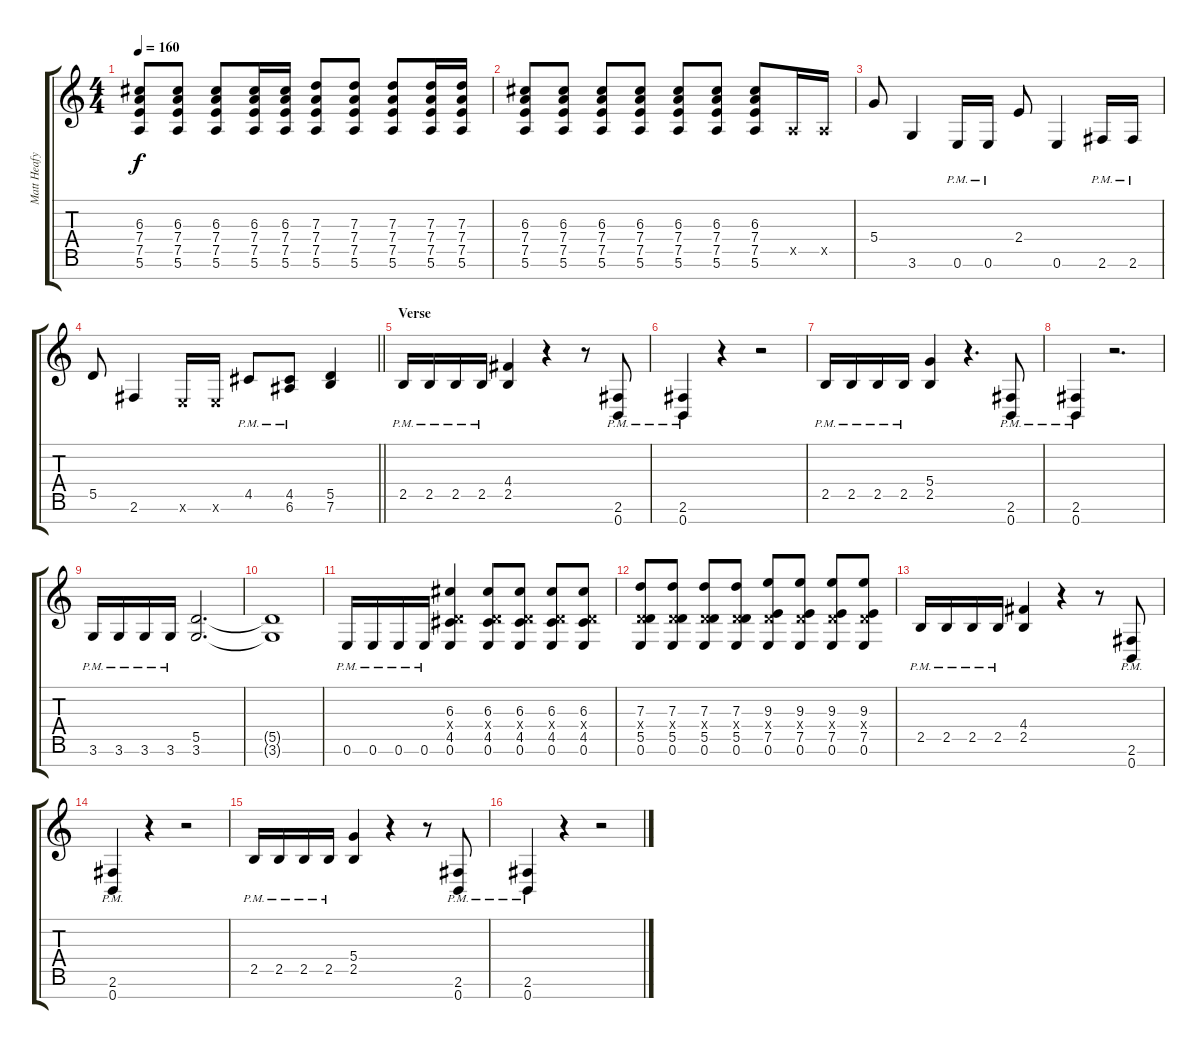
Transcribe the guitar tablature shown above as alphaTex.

\track ("Matt Heafy" "Matt Heafy") {instrument distortionguitar}
\staff {score tabs}
\tuning (E4 B3 G3 D3 A2 E2 B1) {hide}
\ts (4 4)
\tempo 160
\clef g2
\ks c
(6.3 7.4 7.5 5.6).8{dy f} (6.3 7.4 7.5 5.6).8 (6.3 7.4 7.5 5.6).8 (6.3 7.4 7.5 5.6).16 (6.3 7.4 7.5 5.6).16 (7.3 7.4 7.5 5.6).8 (7.3 7.4 7.5 5.6).8 (7.3 7.4 7.5 5.6).8 (7.3 7.4 7.5 5.6).16 (7.3 7.4 7.5 5.6).16 |
(6.3 7.4 7.5 5.6).8 (6.3 7.4 7.5 5.6).8 (6.3 7.4 7.5 5.6).8 (6.3 7.4 7.5 5.6).8 (6.3 7.4 7.5 5.6).8 (6.3 7.4 7.5 5.6).8 (6.3 7.4 7.5 5.6).8 0.5{x}.16 0.5{x}.16 |
5.4.8 3.6.4 0.6{pm}.16 0.6{pm}.16 2.4.8 0.6.4 2.6{pm}.16 2.6{pm}.16 |
\barLineRight lightlight
5.5.8 2.6.4 0.6{x}.16 0.6{x}.16 4.5{pm}.8 (4.5{pm} 6.6{pm}).8 (5.5 7.6).4 |
\section ("" "Verse")
2.5{pm}.16 2.5{pm}.16 2.5{pm}.16 2.5{pm}.16 (4.4 2.5).4 r.4 r.8 (2.6{pm} 0.7{pm}).8 |
(2.6{pm} 0.7{pm}).4 r.4 r.2 |
2.5{pm}.16 2.5{pm}.16 2.5{pm}.16 2.5{pm}.16 (5.4 2.5).4 r.4{d} (2.6{pm} 0.7{pm}).8 |
(2.6{pm} 0.7{pm}).4 r.2{d} |
3.6{pm}.16 3.6{pm}.16 3.6{pm}.16 3.6{pm}.16 (5.5 3.6).2{d} |
(5.5{t} 3.6{t}).1 |
0.6{pm}.16 0.6{pm}.16 0.6{pm}.16 0.6{pm}.16 (6.3 0.4{x} 4.5 0.6).4 (6.3 0.4{x} 4.5 0.6).8 (6.3 0.4{x} 4.5 0.6).8 (6.3 0.4{x} 4.5 0.6).8 (6.3 0.4{x} 4.5 0.6).8 |
(7.3 0.4{x} 5.5 0.6).8 (7.3 0.4{x} 5.5 0.6).8 (7.3 0.4{x} 5.5 0.6).8 (7.3 0.4{x} 5.5 0.6).8 (9.3 0.4{x} 7.5 0.6).8 (9.3 0.4{x} 7.5 0.6).8 (9.3 0.4{x} 7.5 0.6).8 (9.3 0.4{x} 7.5 0.6).8 |
2.5{pm}.16 2.5{pm}.16 2.5{pm}.16 2.5{pm}.16 (4.4 2.5).4 r.4 r.8 (2.6{pm} 0.7{pm}).8 |
(2.6{pm} 0.7{pm}).4 r.4 r.2 |
2.5{pm}.16 2.5{pm}.16 2.5{pm}.16 2.5{pm}.16 (5.4 2.5).4 r.4 r.8 (2.6{pm} 0.7{pm}).8 |
(2.6{pm} 0.7{pm}).4 r.4 r.2
